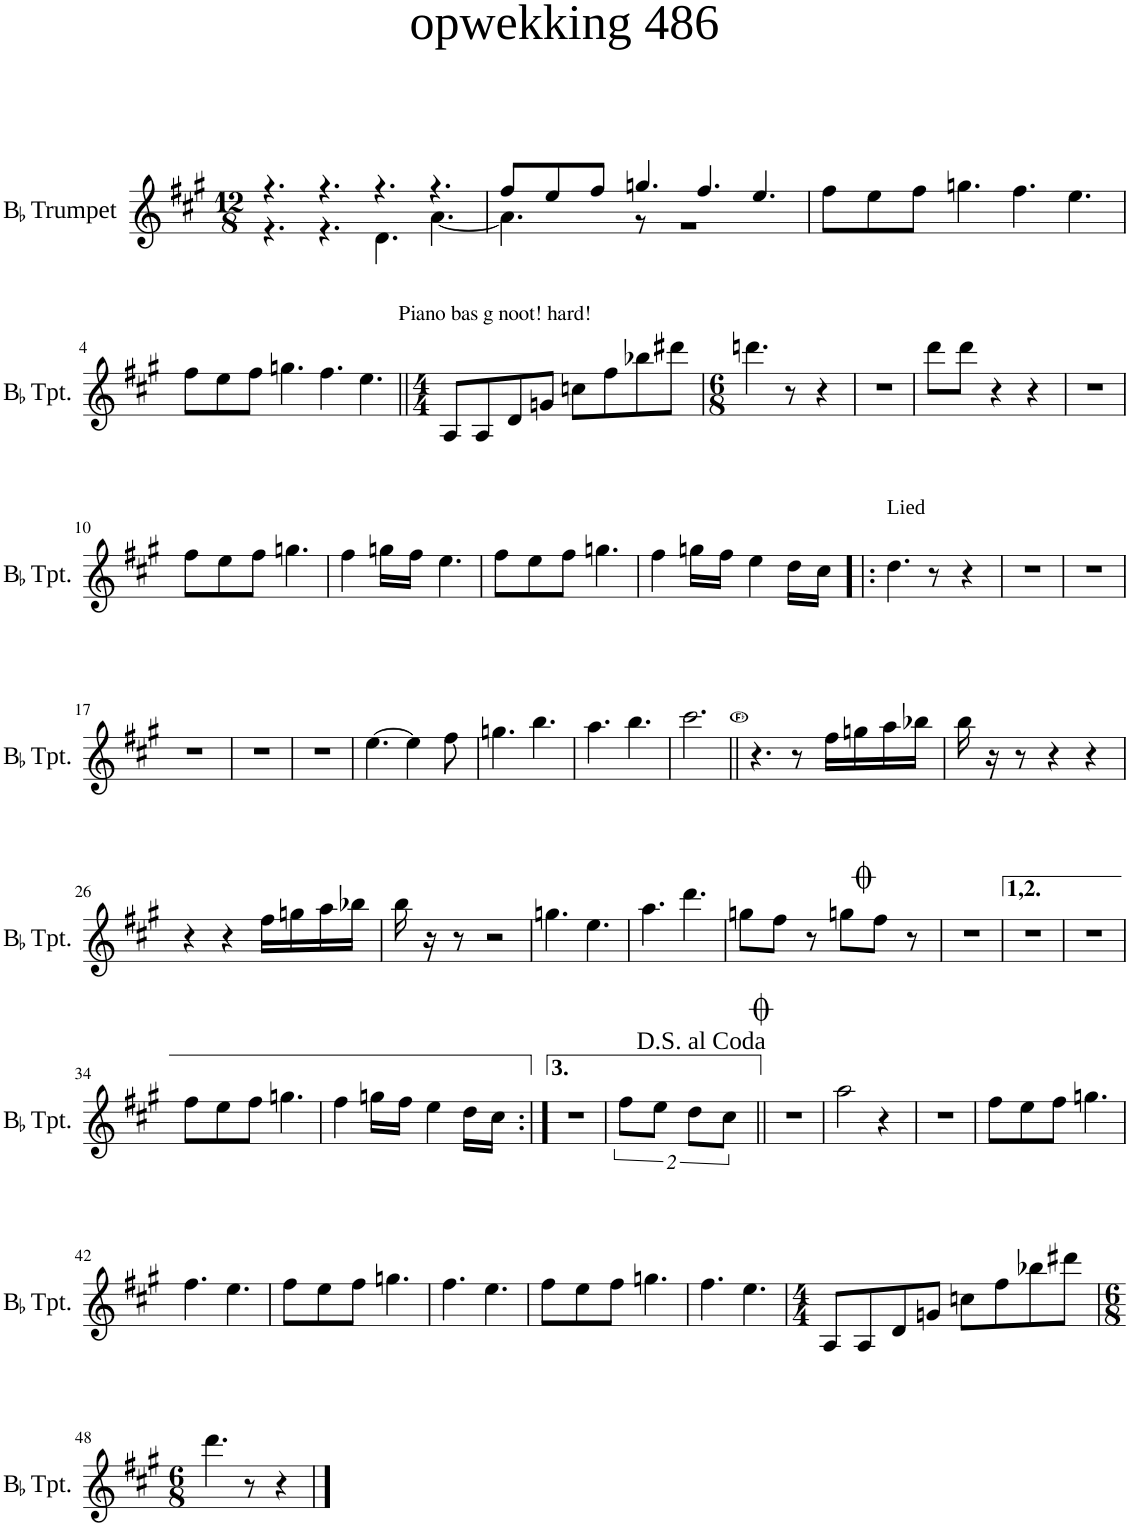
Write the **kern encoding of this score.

**kern
*part1
*staff1
*I"BaccidentalFlat Trumpet
*I'BaccidentalFlat Tpt.
*clefG2
*Trd1c2
*k[f#c#g#]
*M12/8
=1
*^
4.r	4.r
4.r	4.r
4.r	4.d\
4.r	[4.a\
=2	=2
8ff#/L	4.a\]
8ee/	.
8ff#/J	.
4.ggn/	8r
.	1r
4.ff#/	.
4.ee/	.
*v	*v
=3
8ff#\L
8ee\
8ff#\J
4.ggn\
4.ff#\
4.ee\
!!LO:LB:g=z
=4
8ff#\L
8ee\
8ff#\J
4.ggn\
4.ff#\
4.ee\
=5||
*M4/4
!LO:TX:a:t=Piano bas g noot! hard!
8A/L
8A/
8d/
8gn/J
8ccn\L
8ff#\
8bb-X\
8ddd#X\J
=6
*M6/8
4.dddn\
8r
4r
=7
2.r
=8
8ddd\L
8ddd\J
4r
4r
=9
2.r
!!LO:LB:g=z
=10
8ff#\L
8ee\
8ff#\J
4.ggn\
=11
4ff#\
16ggn\LL
16ff#\JJ
4.ee\
=12
8ff#\L
8ee\
8ff#\J
4.ggn\
=13
4ff#\
16ggn\LL
16ff#\JJ
4ee\
16dd\LL
16cc#\JJ
=14!|:
!LO:TX:a:t=Lied
4.dd\
8r
4r
=15
2.r
=16
2.r
!!LO:LB:g=z
=17
2.r
=18
2.r
=19
2.r
=20
[4.ee\
4ee\]
8ff#\
=21
4.ggn\
4.bb\
=22
4.aa\
4.bb\
=23
2.ccc#\
=24||
4.r
8r
16ff#\LL
16ggn\
16aa\
16bb-X\JJ
=25
16bb\
16r
8r
4r
4r
!!LO:LB:g=z
=26
4r
4r
16ff#\LL
16ggn\
16aa\
16bb-X\JJ
=27
16bb\
16r
8r
2r
=28
4.ggn\
4.ee\
=29
4.aa\
4.ddd\
=30
8ggn\L
8ff#\J
8r
8ggn\L
8ff#\J
8r
=31
2.r
=32
2.r
=33
2.r
!!LO:LB:g=z
=34
8ff#\L
8ee\
8ff#\J
4.ggn\
=35
4ff#\
16ggn\LL
16ff#\JJ
4ee\
16dd\LL
16cc#\JJ
=36:|!
2.r
=37
16%3ff#\L
16%3ee\J
16%3dd\L
16%3cc#\J
!LO:TX:a:t=<font face="Times New Roman"/>D.S. al Coda
=38||
2.r
=39
2aa\
4r
=40
2.r
=41
8ff#\L
8ee\
8ff#\J
4.ggn\
!!LO:LB:g=z
=42
4.ff#\
4.ee\
=43
8ff#\L
8ee\
8ff#\J
4.ggn\
=44
4.ff#\
4.ee\
=45
8ff#\L
8ee\
8ff#\J
4.ggn\
=46
4.ff#\
4.ee\
=47
*M4/4
8A/L
8A/
8d/
8gn/J
8ccn\L
8ff#\
8bb-X\
8ddd#X\J
!!LO:LB:g=z
=48
*M6/8
4.ddd\
8r
4r
==
*-
